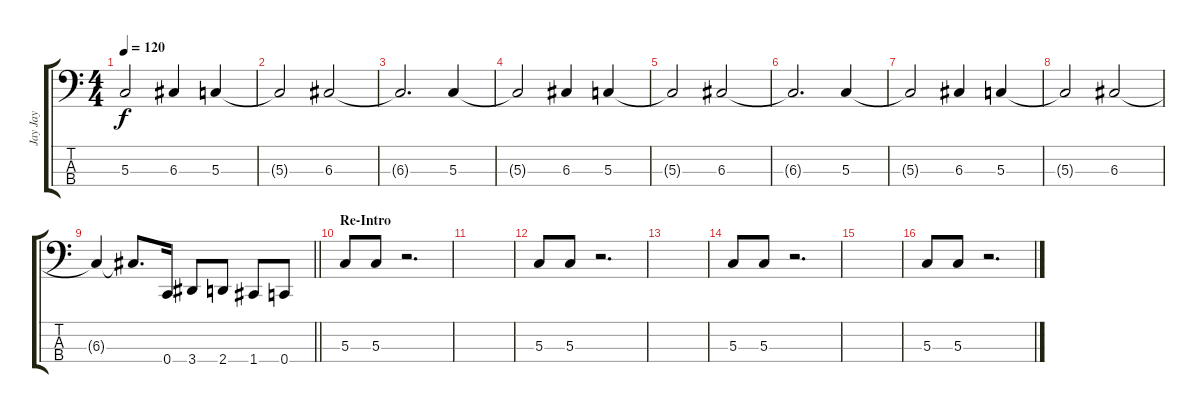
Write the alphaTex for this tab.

\track ("Jay Jay" "Jay Jay") {instrument electricbasspick}
\staff {score tabs}
\tuning (F2 C2 G1 C1) {hide}
\ts (4 4)
\tempo 120
\clef f4
\ks c
5.3{t}.2{dy f} 6.3.4 5.3.4 |
5.3{t}.2 6.3.2 |
6.3{t}.2{d} 5.3.4 |
5.3{t}.2 6.3.4 5.3.4 |
5.3{t}.2 6.3.2 |
6.3{t}.2{d} 5.3.4 |
5.3{t}.2 6.3.4 5.3.4 |
5.3{t}.2 6.3.2 |
\barLineRight lightlight
6.3{t}.4 6.3{t}.8{d} 0.4.16 3.4.8 2.4.8 1.4.8 0.4.8 |
\section ("" "Re-Intro")
5.3.8 5.3.8 r.2{d} |
|
5.3.8 5.3.8 r.2{d} |
|
5.3.8 5.3.8 r.2{d} |
|
5.3.8 5.3.8 r.2{d}
